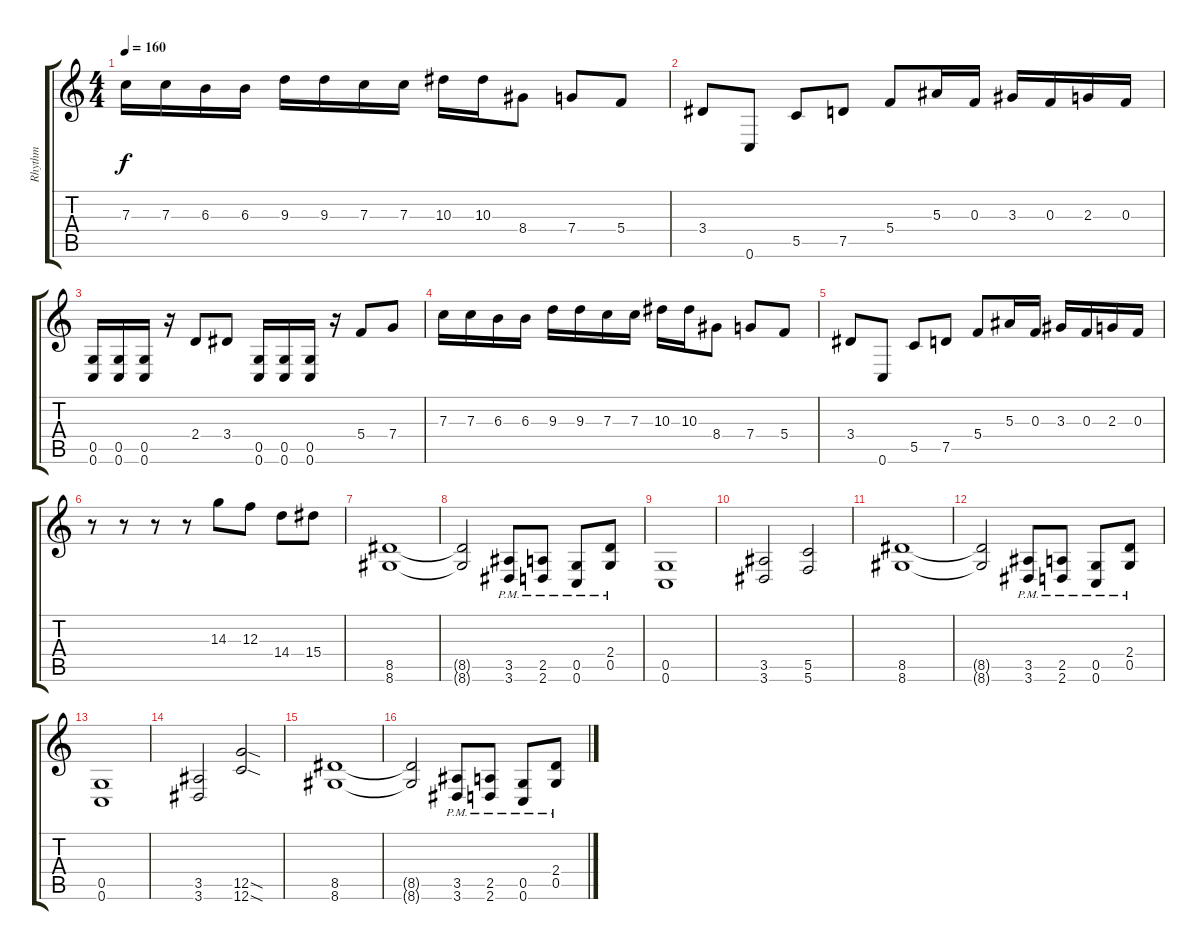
\track ("Rhythm" "Rhythm") {instrument distortionguitar}
\staff {score tabs}
\tuning (D4 A3 F3 C3 G2 C2) {hide}
\ts (4 4)
\tempo 160
\clef g2
\ks c
7.3.16{dy f} 7.3.16 6.3.16 6.3.16 9.3.16 9.3.16 7.3.16 7.3.16 10.3.16 10.3.16 8.4.8 7.4.8 5.4.8 |
3.4.8 0.6.8 5.5.8 7.5.8 5.4.8 5.3.16 0.3.16 3.3.16 0.3.16 2.3.16 0.3.16 |
(0.5 0.6).16 (0.5 0.6).16 (0.5 0.6).16 r.16 2.4.8 3.4.8 (0.5 0.6).16 (0.5 0.6).16 (0.5 0.6).16 r.16 5.4.8 7.4.8 |
7.3.16 7.3.16 6.3.16 6.3.16 9.3.16 9.3.16 7.3.16 7.3.16 10.3.16 10.3.16 8.4.8 7.4.8 5.4.8 |
3.4.8 0.6.8 5.5.8 7.5.8 5.4.8 5.3.16 0.3.16 3.3.16 0.3.16 2.3.16 0.3.16 |
r.8 r.8 r.8 r.8 14.3.8 12.3.8 14.4.8 15.4.8 |
(8.5 8.6).1 |
(8.5{t} 8.6{t}).2 (3.5{pm} 3.6{pm}).8 (2.5{pm} 2.6{pm}).8 (0.5{pm} 0.6{pm}).8 (2.4 0.5{pm}).8 |
(0.5 0.6).1 |
(3.5 3.6).2 (5.5 5.6).2 |
(8.5 8.6).1 |
(8.5{t} 8.6{t}).2 (3.5{pm} 3.6{pm}).8 (2.5{pm} 2.6).8 (0.5{pm} 0.6{pm}).8 (2.4 0.5{pm}).8 |
(0.5 0.6).1 |
(3.5 3.6).2 (12.5{sod} 12.6{sod}).2 |
(8.5 8.6).1 |
(8.5{t} 8.6{t}).2 (3.5{pm} 3.6{pm}).8 (2.5{pm} 2.6{pm}).8 (0.5{pm} 0.6{pm}).8 (2.4 0.5{pm}).8
